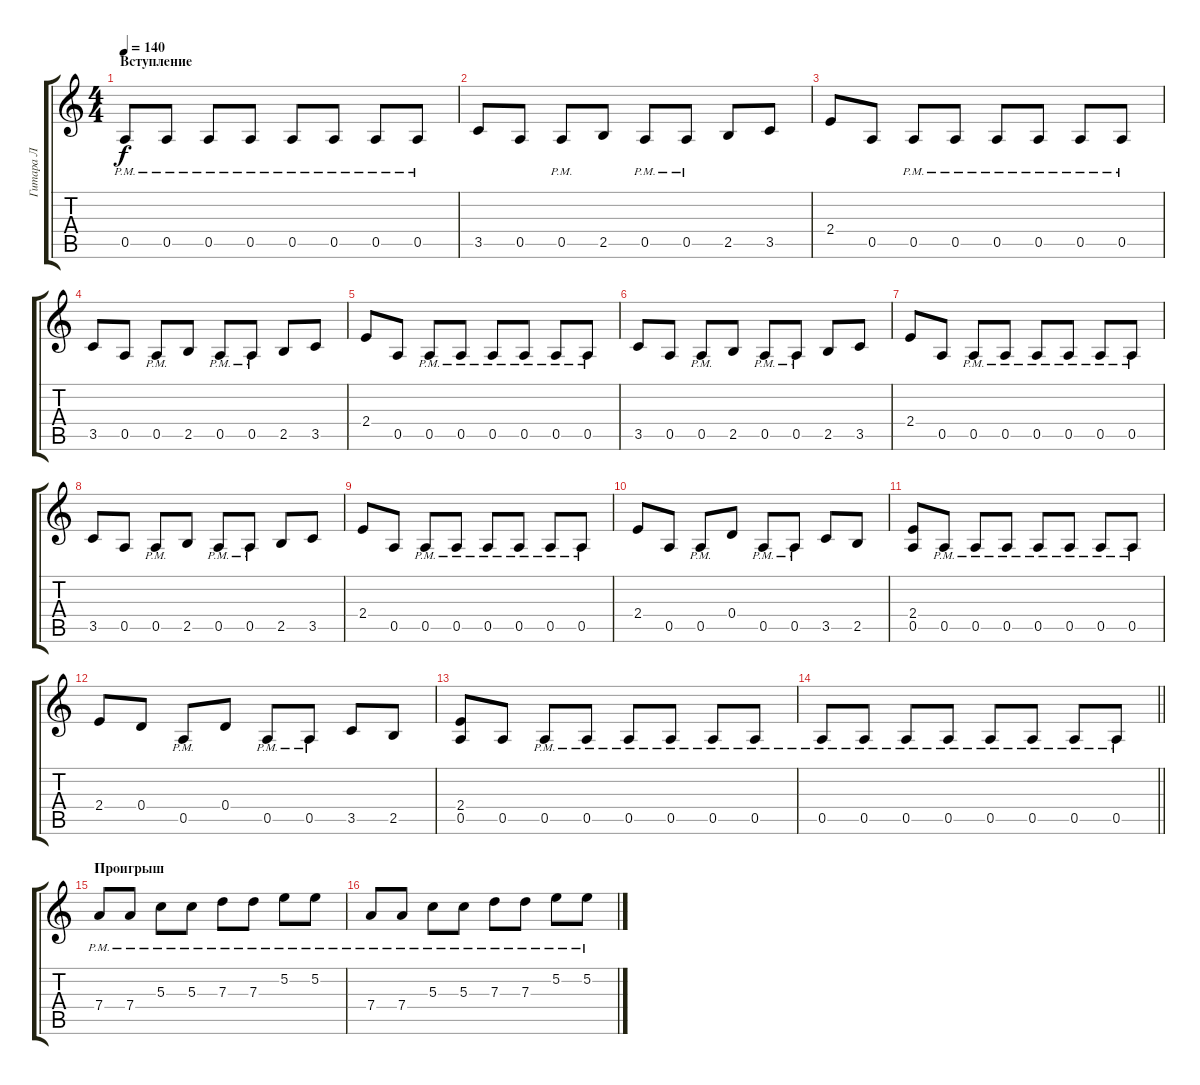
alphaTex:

\track ("Гитара Л" "Гитара Л") {instrument overdrivenguitar}
\staff {score tabs}
\tuning (E4 B3 G3 D3 A2 E2) {hide}
\ts (4 4)
\section ("" "Вступление")
\tempo 140
\clef g2
\ks c
0.5{pm}.8{dy f instrument overdrivenguitar} 0.5{pm}.8 0.5{pm}.8 0.5{pm}.8 0.5{pm}.8 0.5{pm}.8 0.5{pm}.8 0.5{pm}.8 |
3.5.8 0.5.8 0.5{pm}.8 2.5.8 0.5{pm}.8 0.5{pm}.8 2.5.8 3.5.8 |
2.4.8 0.5.8 0.5{pm}.8 0.5{pm}.8 0.5{pm}.8 0.5{pm}.8 0.5{pm}.8 0.5{pm}.8 |
3.5.8 0.5.8 0.5{pm}.8 2.5.8 0.5{pm}.8 0.5{pm}.8 2.5.8 3.5.8 |
2.4.8 0.5.8 0.5{pm}.8 0.5{pm}.8 0.5{pm}.8 0.5{pm}.8 0.5{pm}.8 0.5{pm}.8 |
3.5.8 0.5.8 0.5{pm}.8 2.5.8 0.5{pm}.8 0.5{pm}.8 2.5.8 3.5.8 |
2.4.8 0.5.8 0.5{pm}.8 0.5{pm}.8 0.5{pm}.8 0.5{pm}.8 0.5{pm}.8 0.5{pm}.8 |
3.5.8 0.5.8 0.5{pm}.8 2.5.8 0.5{pm}.8 0.5{pm}.8 2.5.8 3.5.8 |
2.4.8 0.5.8 0.5{pm}.8 0.5{pm}.8 0.5{pm}.8 0.5{pm}.8 0.5{pm}.8 0.5{pm}.8 |
2.4.8 0.5.8 0.5{pm}.8 0.4.8 0.5{pm}.8 0.5{pm}.8 3.5.8 2.5.8 |
(2.4 0.5).8 0.5{pm}.8 0.5{pm}.8 0.5{pm}.8 0.5{pm}.8 0.5{pm}.8 0.5{pm}.8 0.5{pm}.8 |
2.4.8 0.4.8 0.5{pm}.8 0.4.8 0.5{pm}.8 0.5{pm}.8 3.5.8 2.5.8 |
(2.4 0.5).8 0.5.8 0.5{pm}.8 0.5{pm}.8 0.5{pm}.8 0.5{pm}.8 0.5{pm}.8 0.5{pm}.8 |
\barLineRight lightlight
0.5{pm}.8 0.5{pm}.8 0.5{pm}.8 0.5{pm}.8 0.5{pm}.8 0.5{pm}.8 0.5{pm}.8 0.5{pm}.8 |
\section ("" "Проигрыш")
7.4{pm}.8 7.4{pm}.8 5.3{pm}.8 5.3{pm}.8 7.3{pm}.8 7.3{pm}.8 5.2{pm}.8 5.2{pm}.8 |
7.4{pm}.8 7.4{pm}.8 5.3{pm}.8 5.3{pm}.8 7.3{pm}.8 7.3{pm}.8 5.2{pm}.8 5.2{pm}.8
